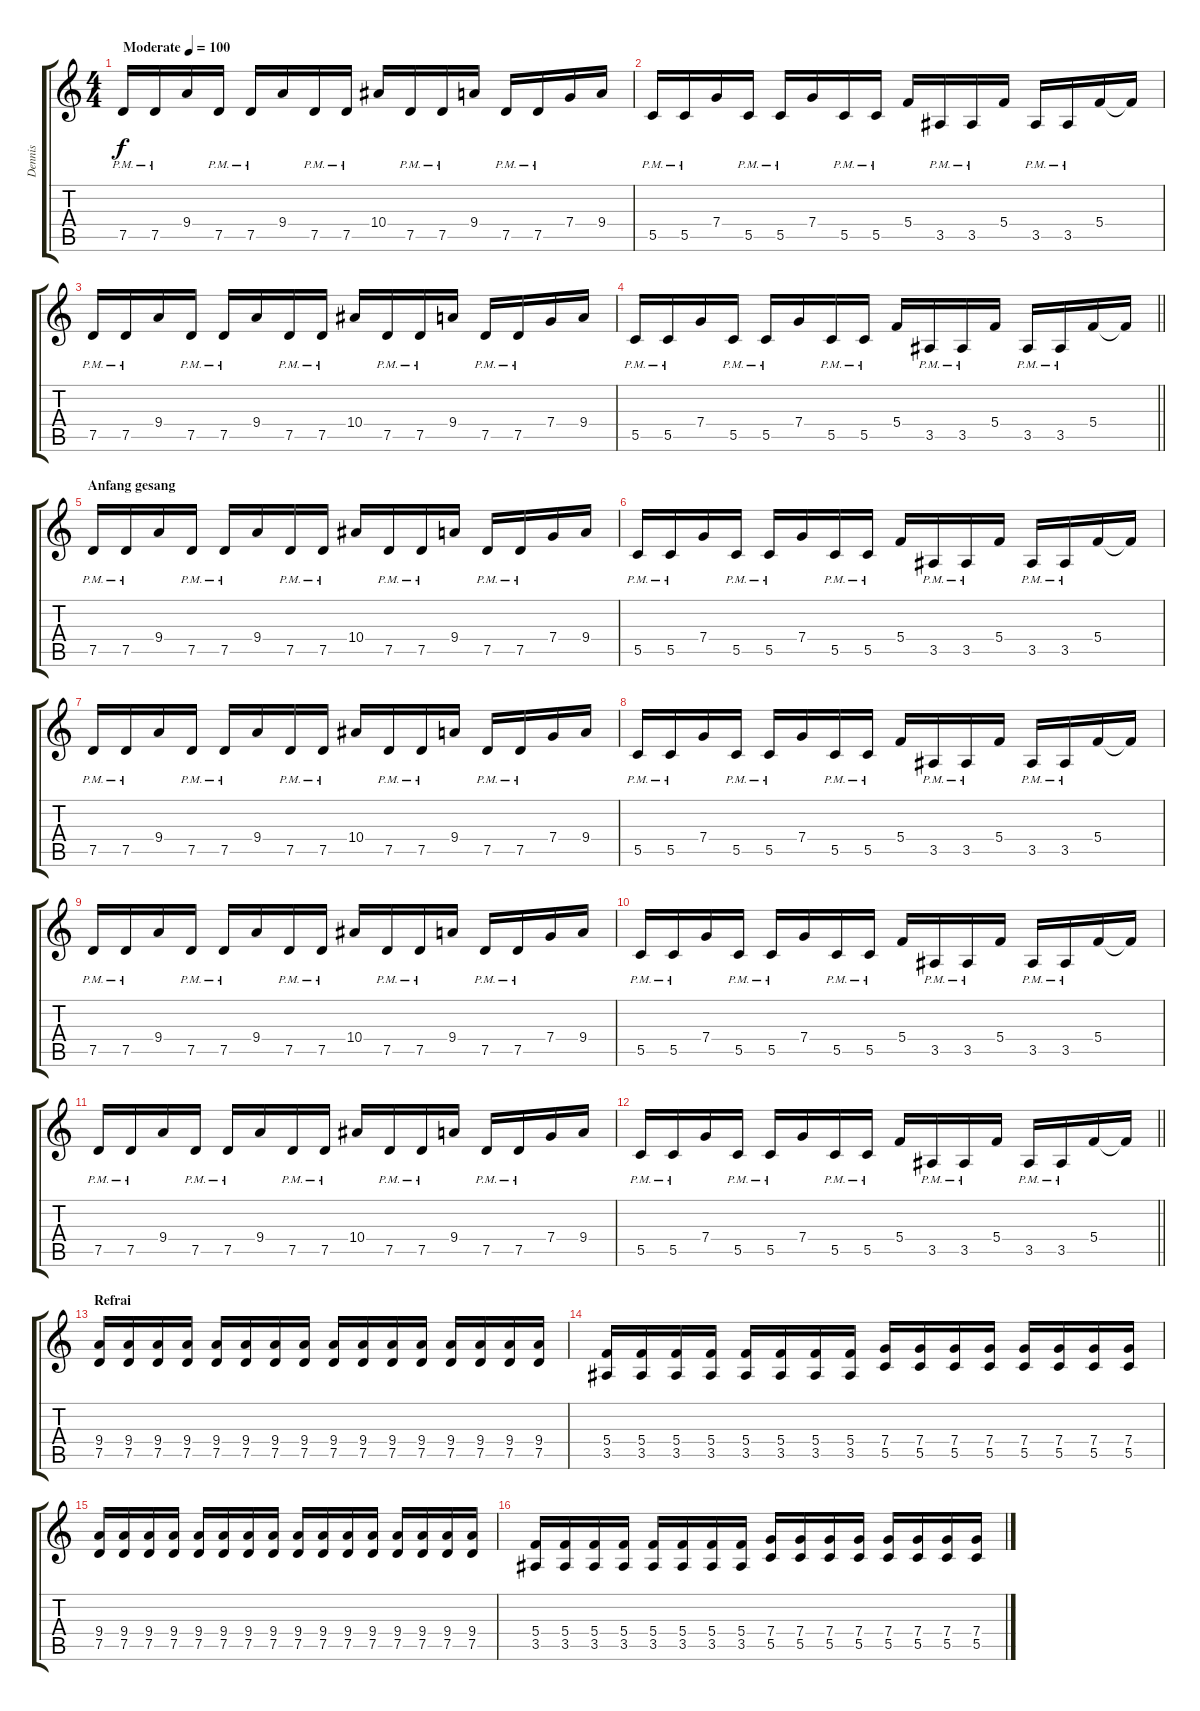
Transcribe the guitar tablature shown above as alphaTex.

\track ("Dennis" "Dennis") {instrument distortionguitar}
\staff {score tabs}
\tuning (D4 A3 F3 C3 G2 D2) {hide}
\ts (4 4)
\tempo (100 "Moderate")
\clef g2
\ks c
7.5{pm}.16{dy f instrument distortionguitar} 7.5{pm}.16 9.4.16 7.5{pm}.16 7.5{pm}.16 9.4.16 7.5{pm}.16 7.5{pm}.16 10.4.16 7.5{pm}.16 7.5{pm}.16 9.4.16 7.5{pm}.16 7.5{pm}.16 7.4.16 9.4.16 |
5.5{pm}.16 5.5{pm}.16 7.4.16 5.5{pm}.16 5.5{pm}.16 7.4.16 5.5{pm}.16 5.5{pm}.16 5.4.16 3.5{pm}.16 3.5{pm}.16 5.4.16 3.5{pm}.16 3.5{pm}.16 5.4.16 5.4{t}.16 |
7.5{pm}.16 7.5{pm}.16 9.4.16 7.5{pm}.16 7.5{pm}.16 9.4.16 7.5{pm}.16 7.5{pm}.16 10.4.16 7.5{pm}.16 7.5{pm}.16 9.4.16 7.5{pm}.16 7.5{pm}.16 7.4.16 9.4.16 |
\barLineRight lightlight
5.5{pm}.16 5.5{pm}.16 7.4.16 5.5{pm}.16 5.5{pm}.16 7.4.16 5.5{pm}.16 5.5{pm}.16 5.4.16 3.5{pm}.16 3.5{pm}.16 5.4.16 3.5{pm}.16 3.5{pm}.16 5.4.16 5.4{t}.16 |
\section ("" "Anfang gesang")
7.5{pm}.16 7.5{pm}.16 9.4.16 7.5{pm}.16 7.5{pm}.16 9.4.16 7.5{pm}.16 7.5{pm}.16 10.4.16 7.5{pm}.16 7.5{pm}.16 9.4.16 7.5{pm}.16 7.5{pm}.16 7.4.16 9.4.16 |
5.5{pm}.16 5.5{pm}.16 7.4.16 5.5{pm}.16 5.5{pm}.16 7.4.16 5.5{pm}.16 5.5{pm}.16 5.4.16 3.5{pm}.16 3.5{pm}.16 5.4.16 3.5{pm}.16 3.5{pm}.16 5.4.16 5.4{t}.16 |
7.5{pm}.16 7.5{pm}.16 9.4.16 7.5{pm}.16 7.5{pm}.16 9.4.16 7.5{pm}.16 7.5{pm}.16 10.4.16 7.5{pm}.16 7.5{pm}.16 9.4.16 7.5{pm}.16 7.5{pm}.16 7.4.16 9.4.16 |
5.5{pm}.16 5.5{pm}.16 7.4.16 5.5{pm}.16 5.5{pm}.16 7.4.16 5.5{pm}.16 5.5{pm}.16 5.4.16 3.5{pm}.16 3.5{pm}.16 5.4.16 3.5{pm}.16 3.5{pm}.16 5.4.16 5.4{t}.16 |
7.5{pm}.16 7.5{pm}.16 9.4.16 7.5{pm}.16 7.5{pm}.16 9.4.16 7.5{pm}.16 7.5{pm}.16 10.4.16 7.5{pm}.16 7.5{pm}.16 9.4.16 7.5{pm}.16 7.5{pm}.16 7.4.16 9.4.16 |
5.5{pm}.16 5.5{pm}.16 7.4.16 5.5{pm}.16 5.5{pm}.16 7.4.16 5.5{pm}.16 5.5{pm}.16 5.4.16 3.5{pm}.16 3.5{pm}.16 5.4.16 3.5{pm}.16 3.5{pm}.16 5.4.16 5.4{t}.16 |
7.5{pm}.16 7.5{pm}.16 9.4.16 7.5{pm}.16 7.5{pm}.16 9.4.16 7.5{pm}.16 7.5{pm}.16 10.4.16 7.5{pm}.16 7.5{pm}.16 9.4.16 7.5{pm}.16 7.5{pm}.16 7.4.16 9.4.16 |
\barLineRight lightlight
5.5{pm}.16 5.5{pm}.16 7.4.16 5.5{pm}.16 5.5{pm}.16 7.4.16 5.5{pm}.16 5.5{pm}.16 5.4.16 3.5{pm}.16 3.5{pm}.16 5.4.16 3.5{pm}.16 3.5{pm}.16 5.4.16 5.4{t}.16 |
\section ("" "Refrai")
(9.4 7.5).16 (9.4 7.5).16 (9.4 7.5).16 (9.4 7.5).16 (9.4 7.5).16 (9.4 7.5).16 (9.4 7.5).16 (9.4 7.5).16 (9.4 7.5).16 (9.4 7.5).16 (9.4 7.5).16 (9.4 7.5).16 (9.4 7.5).16 (9.4 7.5).16 (9.4 7.5).16 (9.4 7.5).16 |
(5.4 3.5).16 (5.4 3.5).16 (5.4 3.5).16 (5.4 3.5).16 (5.4 3.5).16 (5.4 3.5).16 (5.4 3.5).16 (5.4 3.5).16 (7.4 5.5).16 (7.4 5.5).16 (7.4 5.5).16 (7.4 5.5).16 (7.4 5.5).16 (7.4 5.5).16 (7.4 5.5).16 (7.4 5.5).16 |
(9.4 7.5).16 (9.4 7.5).16 (9.4 7.5).16 (9.4 7.5).16 (9.4 7.5).16 (9.4 7.5).16 (9.4 7.5).16 (9.4 7.5).16 (9.4 7.5).16 (9.4 7.5).16 (9.4 7.5).16 (9.4 7.5).16 (9.4 7.5).16 (9.4 7.5).16 (9.4 7.5).16 (9.4 7.5).16 |
(5.4 3.5).16 (5.4 3.5).16 (5.4 3.5).16 (5.4 3.5).16 (5.4 3.5).16 (5.4 3.5).16 (5.4 3.5).16 (5.4 3.5).16 (7.4 5.5).16 (7.4 5.5).16 (7.4 5.5).16 (7.4 5.5).16 (7.4 5.5).16 (7.4 5.5).16 (7.4 5.5).16 (7.4 5.5).16
